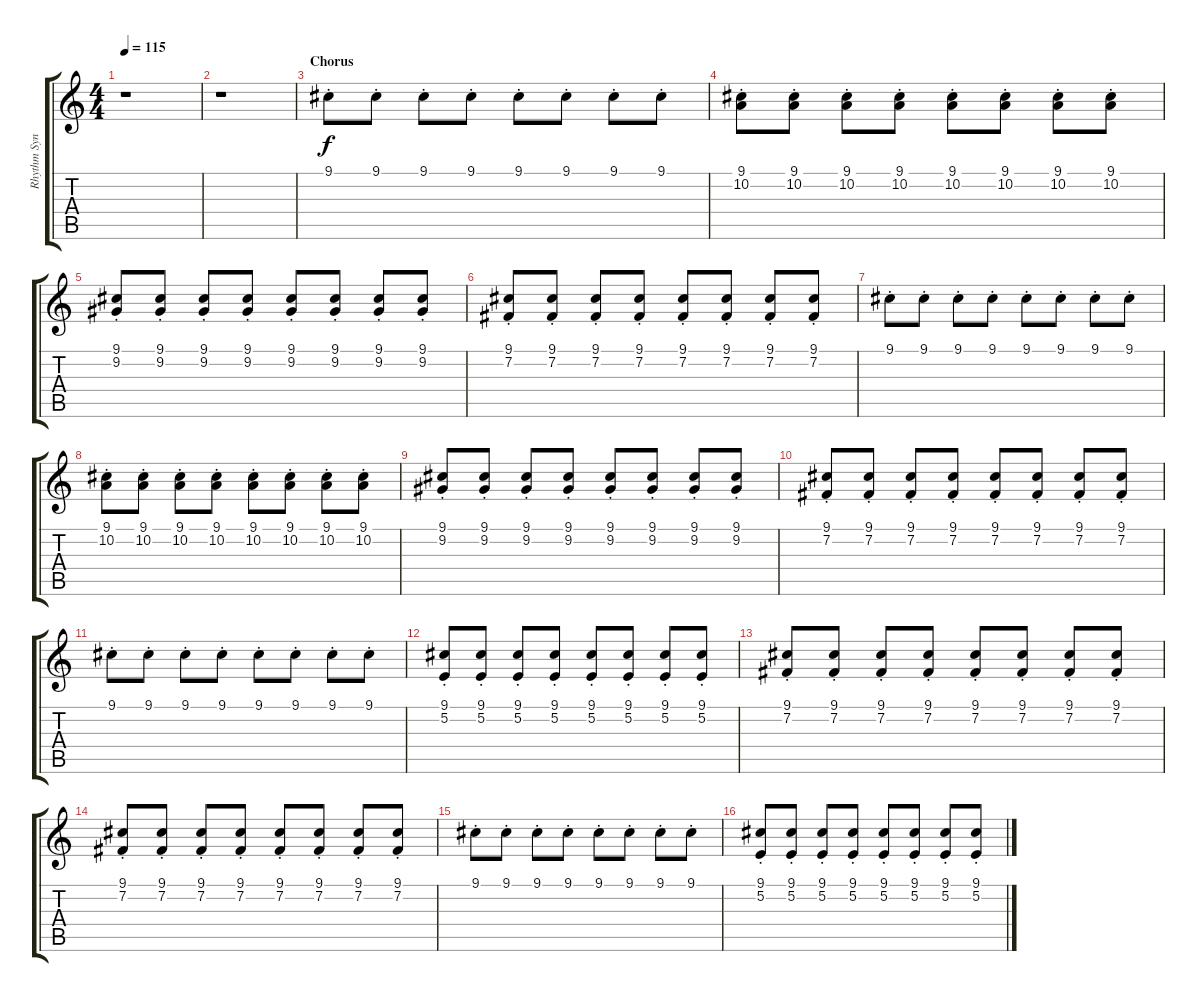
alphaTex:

\track ("Rhythm Synth" "Rhythm Syn") {instrument pad3polysynth}
\staff {score tabs}
\tuning (E4 B3 G3 D3 A2 E2) {hide}
\ts (4 4)
\tempo 115
\clef g2
\ks c
r.1{dy f} |
r.1 |
\section ("" "Chorus")
9.1{st}.8 9.1{st}.8 9.1{st}.8 9.1{st}.8 9.1{st}.8 9.1{st}.8 9.1{st}.8 9.1{st}.8 |
(9.1{st} 10.2{st}).8 (9.1{st} 10.2{st}).8 (9.1{st} 10.2{st}).8 (9.1{st} 10.2{st}).8 (9.1{st} 10.2{st}).8 (9.1{st} 10.2{st}).8 (9.1{st} 10.2{st}).8 (9.1{st} 10.2{st}).8 |
(9.1{st} 9.2{st}).8 (9.1{st} 9.2{st}).8 (9.1{st} 9.2{st}).8 (9.1{st} 9.2{st}).8 (9.1{st} 9.2{st}).8 (9.1{st} 9.2{st}).8 (9.1{st} 9.2{st}).8 (9.1{st} 9.2{st}).8 |
(9.1{st} 7.2{st}).8 (9.1{st} 7.2{st}).8 (9.1{st} 7.2{st}).8 (9.1{st} 7.2{st}).8 (9.1{st} 7.2{st}).8 (9.1{st} 7.2{st}).8 (9.1{st} 7.2{st}).8 (9.1{st} 7.2{st}).8 |
9.1{st}.8 9.1{st}.8 9.1{st}.8 9.1{st}.8 9.1{st}.8 9.1{st}.8 9.1{st}.8 9.1{st}.8 |
(9.1{st} 10.2{st}).8 (9.1{st} 10.2{st}).8 (9.1{st} 10.2{st}).8 (9.1{st} 10.2{st}).8 (9.1{st} 10.2{st}).8 (9.1{st} 10.2{st}).8 (9.1{st} 10.2{st}).8 (9.1{st} 10.2{st}).8 |
(9.1{st} 9.2{st}).8 (9.1{st} 9.2{st}).8 (9.1{st} 9.2{st}).8 (9.1{st} 9.2{st}).8 (9.1{st} 9.2{st}).8 (9.1{st} 9.2{st}).8 (9.1{st} 9.2{st}).8 (9.1{st} 9.2{st}).8 |
(9.1{st} 7.2{st}).8 (9.1{st} 7.2{st}).8 (9.1{st} 7.2{st}).8 (9.1{st} 7.2{st}).8 (9.1{st} 7.2{st}).8 (9.1{st} 7.2{st}).8 (9.1{st} 7.2{st}).8 (9.1{st} 7.2{st}).8 |
9.1{st}.8 9.1{st}.8 9.1{st}.8 9.1{st}.8 9.1{st}.8 9.1{st}.8 9.1{st}.8 9.1{st}.8 |
(9.1{st} 5.2{st}).8 (9.1{st} 5.2{st}).8 (9.1{st} 5.2{st}).8 (9.1{st} 5.2{st}).8 (9.1{st} 5.2{st}).8 (9.1{st} 5.2{st}).8 (9.1{st} 5.2{st}).8 (9.1{st} 5.2{st}).8 |
(9.1{st} 7.2{st}).8 (9.1{st} 7.2{st}).8 (9.1{st} 7.2{st}).8 (9.1{st} 7.2{st}).8 (9.1{st} 7.2{st}).8 (9.1{st} 7.2{st}).8 (9.1{st} 7.2{st}).8 (9.1{st} 7.2{st}).8 |
(9.1{st} 7.2{st}).8 (9.1{st} 7.2{st}).8 (9.1{st} 7.2{st}).8 (9.1{st} 7.2{st}).8 (9.1{st} 7.2{st}).8 (9.1{st} 7.2{st}).8 (9.1{st} 7.2{st}).8 (9.1{st} 7.2{st}).8 |
9.1{st}.8 9.1{st}.8 9.1{st}.8 9.1{st}.8 9.1{st}.8 9.1{st}.8 9.1{st}.8 9.1{st}.8 |
(9.1{st} 5.2{st}).8 (9.1{st} 5.2{st}).8 (9.1{st} 5.2{st}).8 (9.1{st} 5.2{st}).8 (9.1{st} 5.2{st}).8 (9.1{st} 5.2{st}).8 (9.1{st} 5.2{st}).8 (9.1{st} 5.2{st}).8
